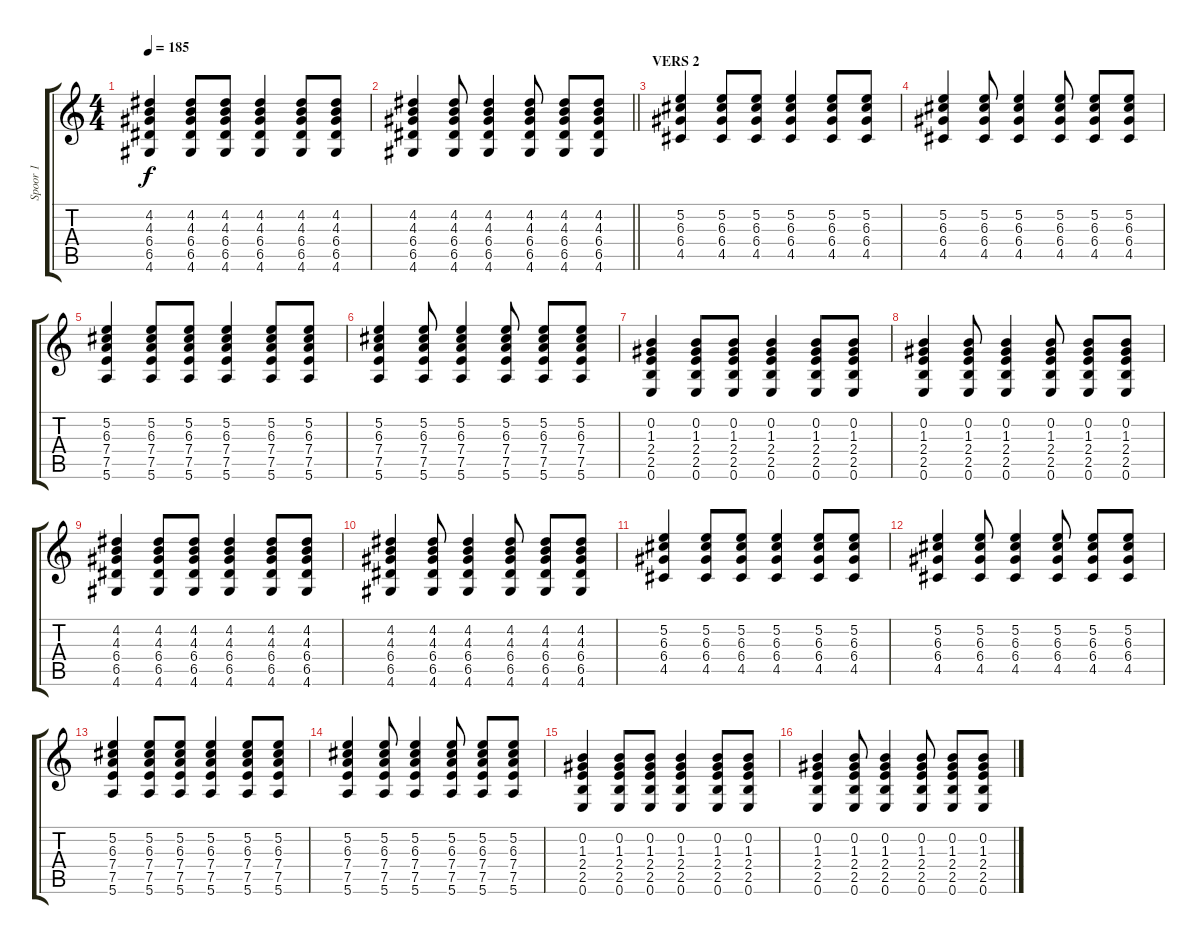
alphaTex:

\track ("Spoor 1" "Spoor 1") {instrument acousticguitarnylon}
\staff {score tabs}
\tuning (E4 B3 G3 D3 A2 E2) {hide}
\ts (4 4)
\tempo 185
\clef g2
\ks c
(4.2 4.3 6.4 6.5 4.6).4{dy f} (4.2 4.3 6.4 6.5 4.6).8 (4.2 4.3 6.4 6.5 4.6).8 (4.2 4.3 6.4 6.5 4.6).4 (4.2 4.3 6.4 6.5 4.6).8 (4.2 4.3 6.4 6.5 4.6).8 |
\barLineRight lightlight
(4.2 4.3 6.4 6.5 4.6).4 (4.2 4.3 6.4 6.5 4.6).8 (4.2 4.3 6.4 6.5 4.6).4 (4.2 4.3 6.4 6.5 4.6).8 (4.2 4.3 6.4 6.5 4.6).8 (4.2 4.3 6.4 6.5 4.6).8 |
\section ("" "VERS 2")
(5.2 6.3 6.4 4.5).4 (5.2 6.3 6.4 4.5).8 (5.2 6.3 6.4 4.5).8 (5.2 6.3 6.4 4.5).4 (5.2 6.3 6.4 4.5).8 (5.2 6.3 6.4 4.5).8 |
(5.2 6.3 6.4 4.5).4 (5.2 6.3 6.4 4.5).8 (5.2 6.3 6.4 4.5).4 (5.2 6.3 6.4 4.5).8 (5.2 6.3 6.4 4.5).8 (5.2 6.3 6.4 4.5).8 |
(5.2 6.3 7.4 7.5 5.6).4 (5.2 6.3 7.4 7.5 5.6).8 (5.2 6.3 7.4 7.5 5.6).8 (5.2 6.3 7.4 7.5 5.6).4 (5.2 6.3 7.4 7.5 5.6).8 (5.2 6.3 7.4 7.5 5.6).8 |
(5.2 6.3 7.4 7.5 5.6).4 (5.2 6.3 7.4 7.5 5.6).8 (5.2 6.3 7.4 7.5 5.6).4 (5.2 6.3 7.4 7.5 5.6).8 (5.2 6.3 7.4 7.5 5.6).8 (5.2 6.3 7.4 7.5 5.6).8 |
(0.2 1.3 2.4 2.5 0.6).4 (0.2 1.3 2.4 2.5 0.6).8 (0.2 1.3 2.4 2.5 0.6).8 (0.2 1.3 2.4 2.5 0.6).4 (0.2 1.3 2.4 2.5 0.6).8 (0.2 1.3 2.4 2.5 0.6).8 |
(0.2 1.3 2.4 2.5 0.6).4 (0.2 1.3 2.4 2.5 0.6).8 (0.2 1.3 2.4 2.5 0.6).4 (0.2 1.3 2.4 2.5 0.6).8 (0.2 1.3 2.4 2.5 0.6).8 (0.2 1.3 2.4 2.5 0.6).8 |
(4.2 4.3 6.4 6.5 4.6).4 (4.2 4.3 6.4 6.5 4.6).8 (4.2 4.3 6.4 6.5 4.6).8 (4.2 4.3 6.4 6.5 4.6).4 (4.2 4.3 6.4 6.5 4.6).8 (4.2 4.3 6.4 6.5 4.6).8 |
(4.2 4.3 6.4 6.5 4.6).4 (4.2 4.3 6.4 6.5 4.6).8 (4.2 4.3 6.4 6.5 4.6).4 (4.2 4.3 6.4 6.5 4.6).8 (4.2 4.3 6.4 6.5 4.6).8 (4.2 4.3 6.4 6.5 4.6).8 |
(5.2 6.3 6.4 4.5).4 (5.2 6.3 6.4 4.5).8 (5.2 6.3 6.4 4.5).8 (5.2 6.3 6.4 4.5).4 (5.2 6.3 6.4 4.5).8 (5.2 6.3 6.4 4.5).8 |
(5.2 6.3 6.4 4.5).4 (5.2 6.3 6.4 4.5).8 (5.2 6.3 6.4 4.5).4 (5.2 6.3 6.4 4.5).8 (5.2 6.3 6.4 4.5).8 (5.2 6.3 6.4 4.5).8 |
(5.2 6.3 7.4 7.5 5.6).4 (5.2 6.3 7.4 7.5 5.6).8 (5.2 6.3 7.4 7.5 5.6).8 (5.2 6.3 7.4 7.5 5.6).4 (5.2 6.3 7.4 7.5 5.6).8 (5.2 6.3 7.4 7.5 5.6).8 |
(5.2 6.3 7.4 7.5 5.6).4 (5.2 6.3 7.4 7.5 5.6).8 (5.2 6.3 7.4 7.5 5.6).4 (5.2 6.3 7.4 7.5 5.6).8 (5.2 6.3 7.4 7.5 5.6).8 (5.2 6.3 7.4 7.5 5.6).8 |
(0.2 1.3 2.4 2.5 0.6).4 (0.2 1.3 2.4 2.5 0.6).8 (0.2 1.3 2.4 2.5 0.6).8 (0.2 1.3 2.4 2.5 0.6).4 (0.2 1.3 2.4 2.5 0.6).8 (0.2 1.3 2.4 2.5 0.6).8 |
(0.2 1.3 2.4 2.5 0.6).4 (0.2 1.3 2.4 2.5 0.6).8 (0.2 1.3 2.4 2.5 0.6).4 (0.2 1.3 2.4 2.5 0.6).8 (0.2 1.3 2.4 2.5 0.6).8 (0.2 1.3 2.4 2.5 0.6).8
